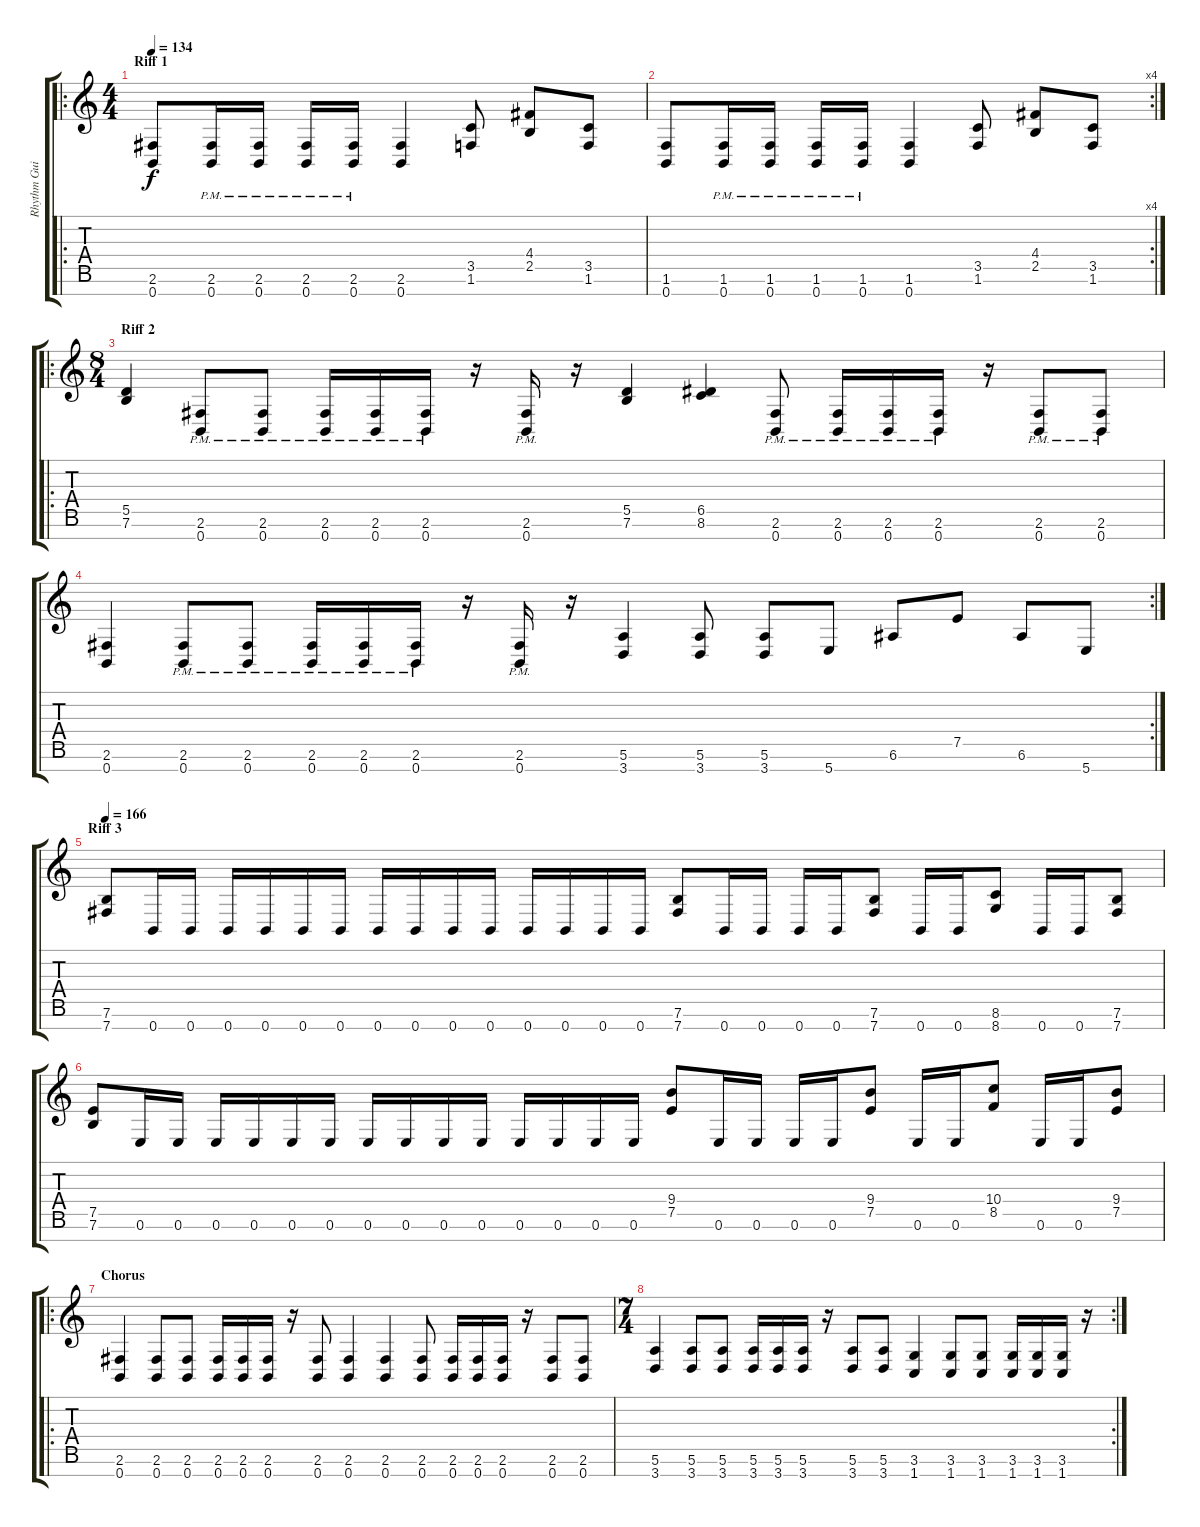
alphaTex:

\track ("Rhythm Guitar R" "Rhythm Gui") {instrument overdrivenguitar}
\staff {score tabs}
\tuning (E4 B3 G3 D3 A2 E2 B1) {hide}
\ro
\ts (4 4)
\section ("" "Riff 1")
\tempo 134
\clef g2
\ks c
(2.6 0.7).8{dy f instrument overdrivenguitar} (2.6{pm} 0.7{pm}).16 (2.6{pm} 0.7{pm}).16 (2.6{pm} 0.7{pm}).16 (2.6{pm} 0.7{pm}).16 (2.6 0.7).4 (3.5 1.6).8 (4.4 2.5).8 (3.5 1.6).8 |
\rc 4
(1.6 0.7).8 (1.6{pm} 0.7{pm}).16 (1.6{pm} 0.7{pm}).16 (1.6{pm} 0.7{pm}).16 (1.6{pm} 0.7{pm}).16 (1.6 0.7).4 (3.5 1.6).8 (4.4 2.5).8 (3.5 1.6).8 |
\ro
\ts (8 4)
\section ("" "Riff 2")
(5.5 7.6).4 (2.6{pm} 0.7{pm}).8 (2.6{pm} 0.7{pm}).8 (2.6{pm} 0.7{pm}).16 (2.6{pm} 0.7{pm}).16 (2.6{pm} 0.7{pm}).16 r.16 (2.6{pm} 0.7{pm}).16 r.16 (5.5 7.6).4 (6.5 8.6).4 (2.6{pm} 0.7{pm}).8 (2.6{pm} 0.7{pm}).16 (2.6{pm} 0.7{pm}).16 (2.6{pm} 0.7{pm}).16 r.16 (2.6{pm} 0.7{pm}).8 (2.6{pm} 0.7{pm}).8 |
\rc 2
(2.6 0.7).4 (2.6{pm} 0.7{pm}).8 (2.6{pm} 0.7{pm}).8 (2.6{pm} 0.7{pm}).16 (2.6{pm} 0.7{pm}).16 (2.6{pm} 0.7{pm}).16 r.16 (2.6{pm} 0.7{pm}).16 r.16 (5.6 3.7).4 (5.6 3.7).8 (5.6 3.7).8 5.7.8 6.6.8 7.5.8 6.6.8 5.7.8 |
\section ("" "Riff 3")
\tempo 166
(7.6 7.7).8 0.7.16 0.7.16 0.7.16 0.7.16 0.7.16 0.7.16 0.7.16 0.7.16 0.7.16 0.7.16 0.7.16 0.7.16 0.7.16 0.7.16 (7.6 7.7).8 0.7.16 0.7.16 0.7.16 0.7.16 (7.6 7.7).8 0.7.16 0.7.16 (8.6 8.7).8 0.7.16 0.7.16 (7.6 7.7).8 |
(7.5 7.6).8 0.6.16 0.6.16 0.6.16 0.6.16 0.6.16 0.6.16 0.6.16 0.6.16 0.6.16 0.6.16 0.6.16 0.6.16 0.6.16 0.6.16 (9.4 7.5).8 0.6.16 0.6.16 0.6.16 0.6.16 (9.4 7.5).8 0.6.16 0.6.16 (10.4 8.5).8 0.6.16 0.6.16 (9.4 7.5).8 |
\ro
\section ("" "Chorus")
(2.6 0.7).4 (2.6 0.7).8 (2.6 0.7).8 (2.6 0.7).16 (2.6 0.7).16 (2.6 0.7).16 r.16 (2.6 0.7).8 (2.6 0.7).4 (2.6 0.7).4 (2.6 0.7).8 (2.6 0.7).16 (2.6 0.7).16 (2.6 0.7).16 r.16 (2.6 0.7).8 (2.6 0.7).8 |
\rc 2
\ts (7 4)
(5.6 3.7).4 (5.6 3.7).8 (5.6 3.7).8 (5.6 3.7).16 (5.6 3.7).16 (5.6 3.7).16 r.16 (5.6 3.7).8 (5.6 3.7).8 (3.6 1.7).4 (3.6 1.7).8 (3.6 1.7).8 (3.6 1.7).16 (3.6 1.7).16 (3.6 1.7).16 r.16
